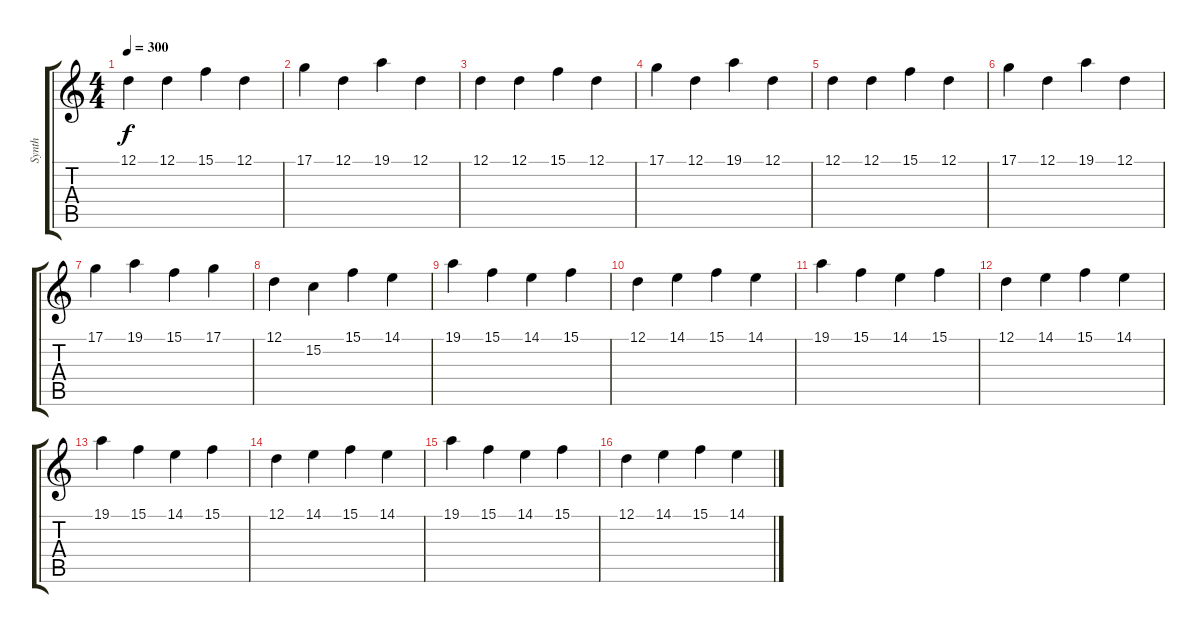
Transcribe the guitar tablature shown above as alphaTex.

\track ("Synth" "Synth") {instrument fx4atmosphere}
\staff {score tabs}
\tuning (D4 A3 F3 C3 G2 D2) {hide}
\ts (4 4)
\tempo 300
\clef g2
\ks c
12.1.4{dy f} 12.1.4 15.1.4 12.1.4 |
17.1.4 12.1.4 19.1.4 12.1.4 |
12.1.4 12.1.4 15.1.4 12.1.4 |
17.1.4 12.1.4 19.1.4 12.1.4 |
12.1.4 12.1.4 15.1.4 12.1.4 |
17.1.4 12.1.4 19.1.4 12.1.4 |
17.1.4 19.1.4 15.1.4 17.1.4 |
12.1.4 15.2.4 15.1.4 14.1.4 |
19.1.4 15.1.4 14.1.4 15.1.4 |
12.1.4 14.1.4 15.1.4 14.1.4 |
19.1.4 15.1.4 14.1.4 15.1.4 |
12.1.4 14.1.4 15.1.4 14.1.4 |
19.1.4 15.1.4 14.1.4 15.1.4 |
12.1.4 14.1.4 15.1.4 14.1.4 |
19.1.4 15.1.4 14.1.4 15.1.4 |
12.1.4 14.1.4 15.1.4 14.1.4
